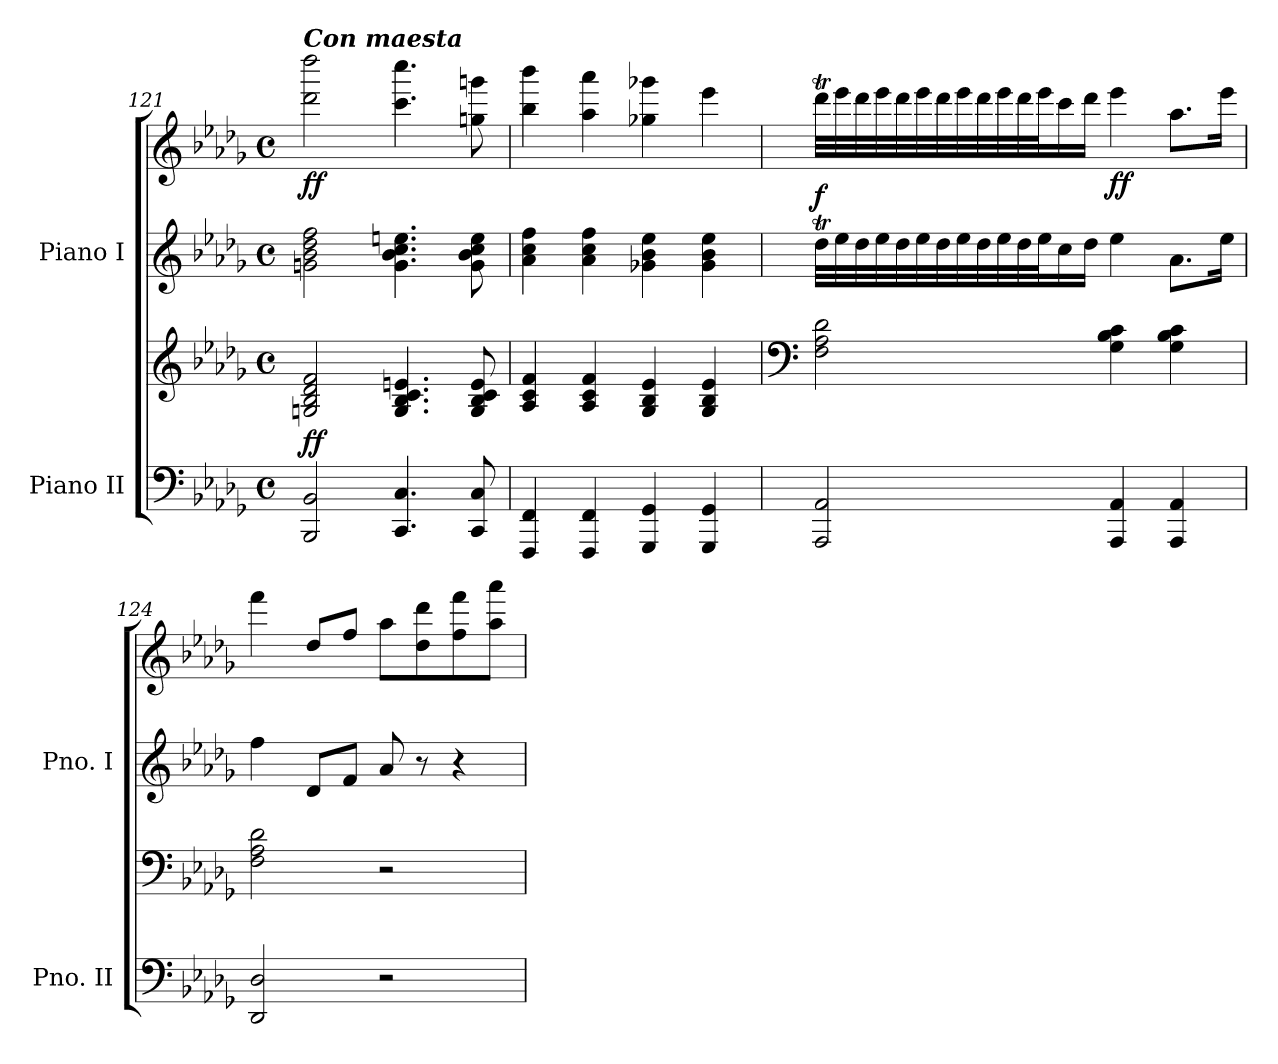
**kern	**kern	**dynam	**kern	**kern	**dynam
*part2	*part2	*part2	*part1	*part1	*part1
*staff4	*staff3	*staff3/4	*staff2	*staff1	*staff1/2
*I"Piano II	*	*	*I"Piano I	*	*
*I'Pno. II	*	*	*I'Pno. I	*	*
*clefF4	*clefG2	*	*clefG2	*clefG2	*
*k[b-e-a-d-g-]	*k[b-e-a-d-g-]	*	*k[b-e-a-d-g-]	*k[b-e-a-d-g-]	*
*M4/4	*M4/4	*	*M4/4	*M4/4	*
*met(c)	*met(c)	*	*met(c)	*met(c)	*
=121	=121	=121	=121	=121	=121
!	!	!	!	!LO:TX:a:Bi:t=Con maesta	!
!	!	!LO:DY:a=2	!	!	!LO:DY:b
2BBB-/ 2BB-/	2Gn/ 2B-/ 2d-/ 2f/	ff	2gn\ 2b-\ 2dd-\ 2ff\	2ddd-\ 2dddd-\	ff
4.CC/ 4.C/	4.G/ 4.B-/ 4.c/ 4.en/	.	4.g\ 4.b-\ 4.cc\ 4.een\	4.ccc\ 4.cccc\	.
8CC/ 8C/	8G/ 8B-/ 8c/ 8e/	.	8g\ 8b-\ 8cc\ 8ee\	8ggn\ 8gggn\	.
=122	=122	=122	=122	=122	=122
4FFF/ 4FF/	4A-/ 4c/ 4f/	.	4a-\ 4cc\ 4ff\	4bb-\ 4bbb-\	.
4FFF/ 4FF/	4A-/ 4c/ 4f/	.	4a-\ 4cc\ 4ff\	4aa-\ 4aaa-\	.
4GGG-/ 4GG-/	4G-/ 4B-/ 4e-/	.	4g-X\ 4b-\ 4ee-\	4gg-X\ 4ggg-X\	.
4GGG-/ 4GG-/	4G-/ 4B-/ 4e-/	.	4g-\ 4b-\ 4ee-\	4eee-\	.
!!LO:LB:g=z
=123	=123	=123	=123	=123	=123
*	*clefF4	*	*	*	*
!	!	!	!	!	!LO:DY:a=2
2AAA-/ 2AA-/	2F\ 2A-\ 2d-\	.	32dd-T\LLL	32ddd-T\LLL	f
.	.	.	32ee-\	32eee-\	.
.	.	.	32dd-\	32ddd-\	.
.	.	.	32ee-\	32eee-\	.
.	.	.	32dd-\	32ddd-\	.
.	.	.	32ee-\	32eee-\	.
.	.	.	32dd-\	32ddd-\	.
.	.	.	32ee-\	32eee-\	.
.	.	.	32dd-\	32ddd-\	.
.	.	.	32ee-\	32eee-\	.
.	.	.	32dd-\	32ddd-\	.
.	.	.	32ee-\J	32eee-\J	.
.	.	.	16cc\	16ccc\	.
.	.	.	16dd-\JJ	16ddd-\JJ	.
!	!	!	!	!	!LO:DY:b
4AAA-/ 4AA-/	4G-\ 4B-\ 4c\	.	4ee-\	4eee-\	ff
4AAA-/ 4AA-/	4G-\ 4B-\ 4c\	.	8.a-\L	8.aa-\L	.
.	.	.	16ee-\Jk	16eee-\Jk	.
=124	=124	=124	=124	=124	=124
2DD-/ 2D-/	2F\ 2A-\ 2d-\	.	4ff\	4fff\	.
.	.	.	8d-/L	8dd-/L	.
.	.	.	8f/J	8ff/J	.
2r	2r	.	8a-/	8aa-\L	.
.	.	.	8r	8dd-\ 8ddd-\	.
.	.	.	4r	8ff\ 8fff\	.
.	.	.	.	8aa-\ 8aaa-\J	.
=	=	=	=	=	=
*-	*-	*-	*-	*-	*-
